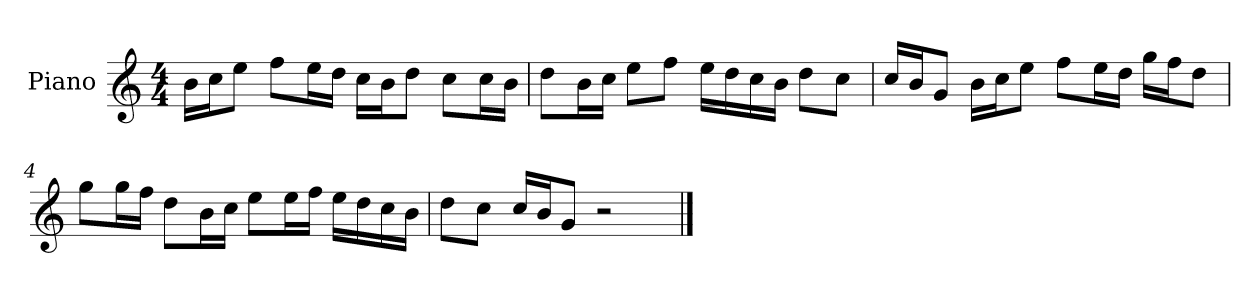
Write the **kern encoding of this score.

**kern
*part1
*staff1
*I"Piano
*I'P-no
*clefG2
*k[]
*M4/4
*MM90
=1
16b\LL
16cc\J
8ee\J
8ff\L
16ee\L
16dd\JJ
16cc\LL
16b\J
8dd\J
8cc\L
16cc\L
16b\JJ
=2
8dd\L
16b\L
16cc\JJ
8ee\L
8ff\J
16ee\LL
16dd\
16cc\
16b\JJ
8dd\L
8cc\J
=3
16cc/LL
16b/J
8g/J
16b\LL
16cc\J
8ee\J
8ff\L
16ee\L
16dd\JJ
16gg\LL
16ff\J
8dd\J
!!LO:LB:g=z
=4
8gg\L
16gg\L
16ff\JJ
8dd\L
16b\L
16cc\JJ
8ee\L
16ee\L
16ff\JJ
16ee\LL
16dd\
16cc\
16b\JJ
=5
8dd\L
8cc\J
16cc/LL
16b/J
8g/J
2r
==
*-
